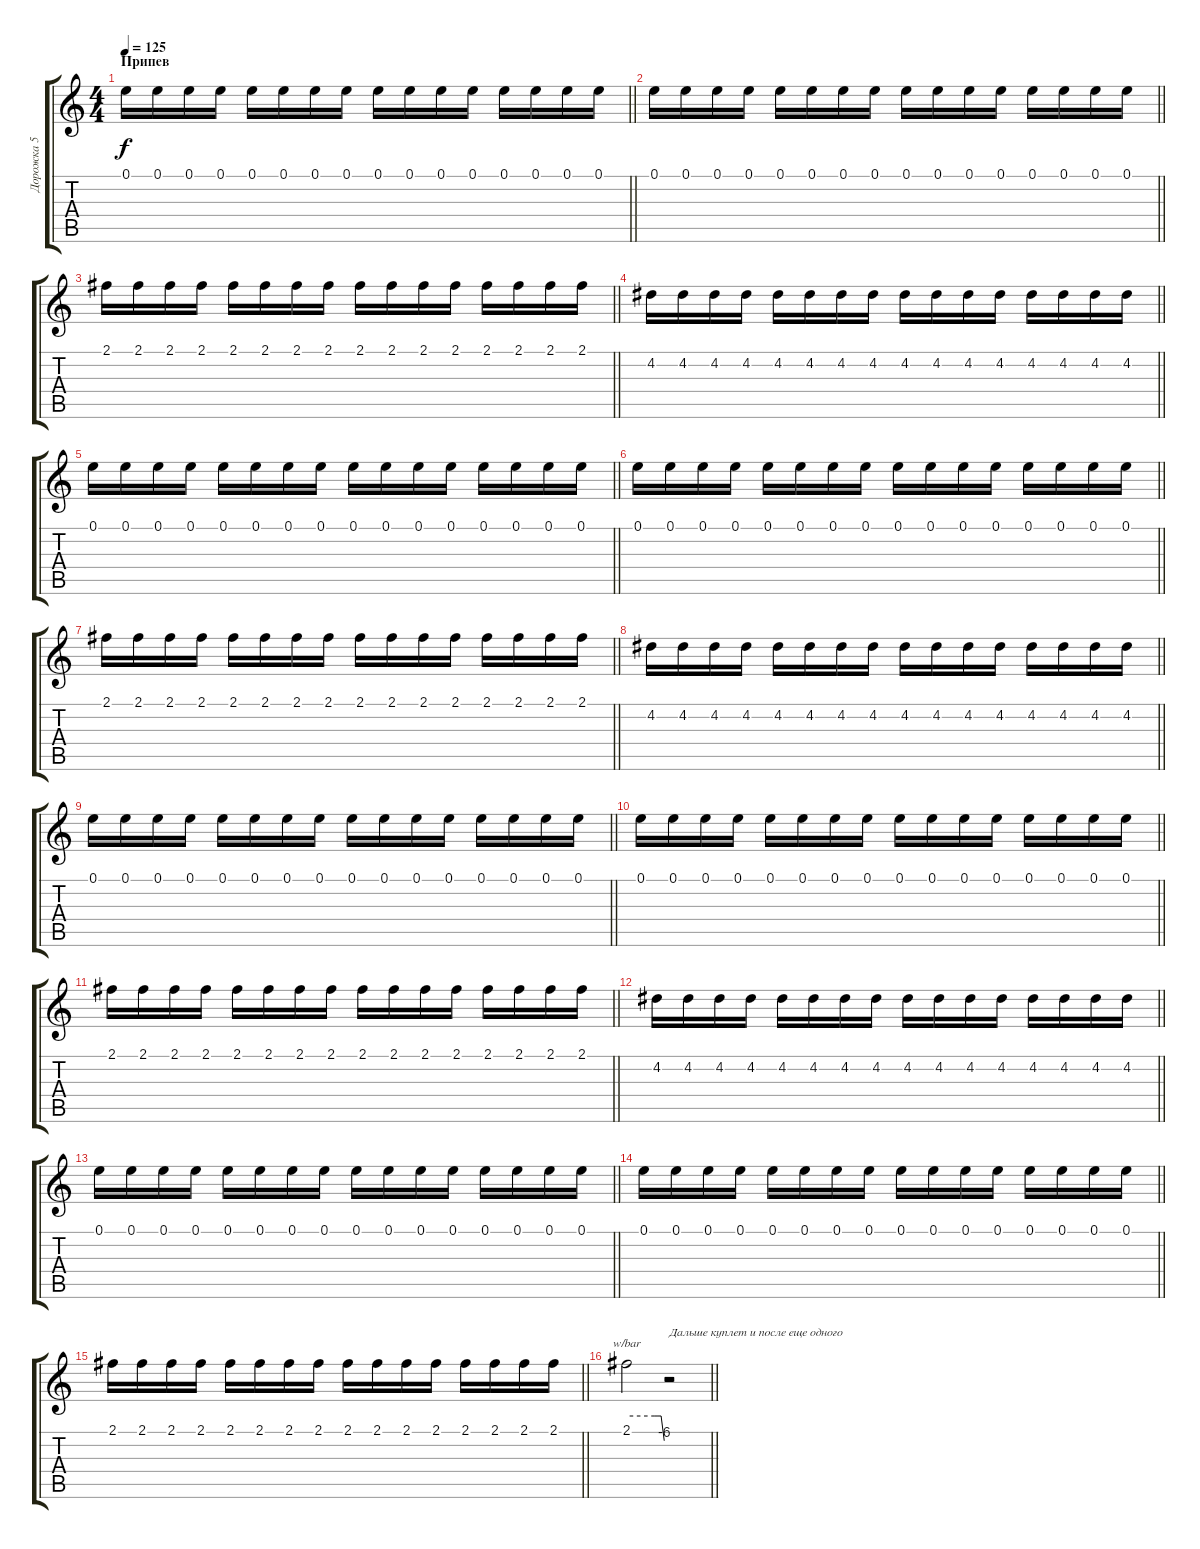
\track ("Дорожка 5" "Дорожка 5") {instrument distortionguitar}
\staff {score tabs}
\tuning (E4 B3 G3 D3 A2 E2) {hide}
\ts (4 4)
\section ("" "Припев")
\tempo 125
\clef g2
\barLineRight lightlight
\ks c
0.1.16{dy f} 0.1.16 0.1.16 0.1.16 0.1.16 0.1.16 0.1.16 0.1.16 0.1.16 0.1.16 0.1.16 0.1.16 0.1.16 0.1.16 0.1.16 0.1.16 |
\barLineRight lightlight
0.1.16 0.1.16 0.1.16 0.1.16 0.1.16 0.1.16 0.1.16 0.1.16 0.1.16 0.1.16 0.1.16 0.1.16 0.1.16 0.1.16 0.1.16 0.1.16 |
\barLineRight lightlight
2.1.16 2.1.16 2.1.16 2.1.16 2.1.16 2.1.16 2.1.16 2.1.16 2.1.16 2.1.16 2.1.16 2.1.16 2.1.16 2.1.16 2.1.16 2.1.16 |
\barLineRight lightlight
4.2.16 4.2.16 4.2.16 4.2.16 4.2.16 4.2.16 4.2.16 4.2.16 4.2.16 4.2.16 4.2.16 4.2.16 4.2.16 4.2.16 4.2.16 4.2.16 |
\barLineRight lightlight
0.1.16 0.1.16 0.1.16 0.1.16 0.1.16 0.1.16 0.1.16 0.1.16 0.1.16 0.1.16 0.1.16 0.1.16 0.1.16 0.1.16 0.1.16 0.1.16 |
\barLineRight lightlight
0.1.16 0.1.16 0.1.16 0.1.16 0.1.16 0.1.16 0.1.16 0.1.16 0.1.16 0.1.16 0.1.16 0.1.16 0.1.16 0.1.16 0.1.16 0.1.16 |
\barLineRight lightlight
2.1.16 2.1.16 2.1.16 2.1.16 2.1.16 2.1.16 2.1.16 2.1.16 2.1.16 2.1.16 2.1.16 2.1.16 2.1.16 2.1.16 2.1.16 2.1.16 |
\barLineRight lightlight
4.2.16 4.2.16 4.2.16 4.2.16 4.2.16 4.2.16 4.2.16 4.2.16 4.2.16 4.2.16 4.2.16 4.2.16 4.2.16 4.2.16 4.2.16 4.2.16 |
\barLineRight lightlight
0.1.16 0.1.16 0.1.16 0.1.16 0.1.16 0.1.16 0.1.16 0.1.16 0.1.16 0.1.16 0.1.16 0.1.16 0.1.16 0.1.16 0.1.16 0.1.16 |
\barLineRight lightlight
0.1.16 0.1.16 0.1.16 0.1.16 0.1.16 0.1.16 0.1.16 0.1.16 0.1.16 0.1.16 0.1.16 0.1.16 0.1.16 0.1.16 0.1.16 0.1.16 |
\barLineRight lightlight
2.1.16 2.1.16 2.1.16 2.1.16 2.1.16 2.1.16 2.1.16 2.1.16 2.1.16 2.1.16 2.1.16 2.1.16 2.1.16 2.1.16 2.1.16 2.1.16 |
\barLineRight lightlight
4.2.16 4.2.16 4.2.16 4.2.16 4.2.16 4.2.16 4.2.16 4.2.16 4.2.16 4.2.16 4.2.16 4.2.16 4.2.16 4.2.16 4.2.16 4.2.16 |
\barLineRight lightlight
0.1.16 0.1.16 0.1.16 0.1.16 0.1.16 0.1.16 0.1.16 0.1.16 0.1.16 0.1.16 0.1.16 0.1.16 0.1.16 0.1.16 0.1.16 0.1.16 |
\barLineRight lightlight
0.1.16 0.1.16 0.1.16 0.1.16 0.1.16 0.1.16 0.1.16 0.1.16 0.1.16 0.1.16 0.1.16 0.1.16 0.1.16 0.1.16 0.1.16 0.1.16 |
\barLineRight lightlight
2.1.16 2.1.16 2.1.16 2.1.16 2.1.16 2.1.16 2.1.16 2.1.16 2.1.16 2.1.16 2.1.16 2.1.16 2.1.16 2.1.16 2.1.16 2.1.16 |
\barLineRight lightlight
2.1.2{tbe (custom default 0 0 45 0 50 0 55 0 60 -24)} r.2{txt "Дальше куплет и после еще одного"}
